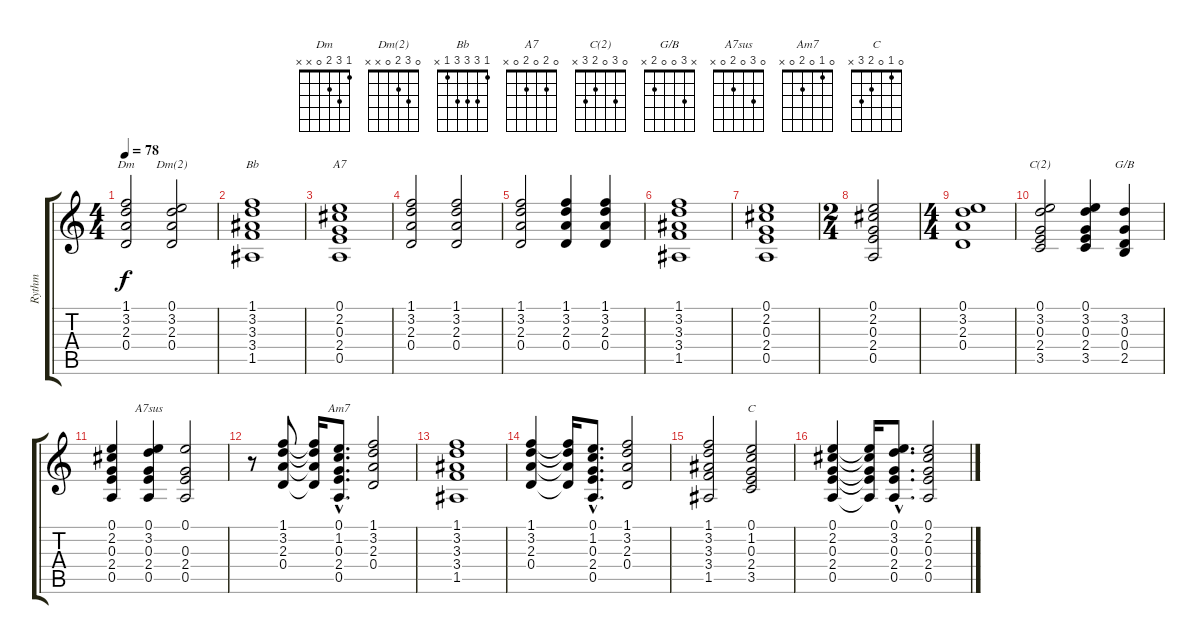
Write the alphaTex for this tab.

\track ("Rythm" "Rythm") {instrument acousticguitarnylon}
\staff {score tabs}
\tuning (E4 B3 G3 D3 A2 E2) {hide}
\chord ("Dm" 1 3 2 0 x x)
\chord ("Dm(2)" 0 3 2 0 x x)
\chord ("Bb" 1 3 3 3 1 x)
\chord ("A7" 0 2 0 2 0 x)
\chord ("C(2)" 0 3 0 2 3 x)
\chord ("G/B" x 3 0 0 2 x)
\chord ("A7sus" 0 3 0 2 0 x)
\chord ("Am7" 0 1 0 2 0 x)
\chord ("C" 0 1 0 2 3 x)
\ts (4 4)
\tempo 78
\clef g2
\ks c
(1.1 3.2 2.3 0.4).2{ch "Dm" dy f} (0.1 3.2 2.3 0.4).2{ch "Dm(2)"} |
(1.1 3.2 3.3 3.4 1.5).1{ch "Bb"} |
(0.1 2.2 0.3 2.4 0.5).1{ch "A7"} |
(1.1 3.2 2.3 0.4).2 (1.1 3.2 2.3 0.4).2 |
(1.1 3.2 2.3 0.4).2 (1.1 3.2 2.3 0.4).4 (1.1 3.2 2.3 0.4).4 |
(1.1 3.2 3.3 3.4 1.5).1 |
(0.1 2.2 0.3 2.4 0.5).1 |
\ts (2 4)
(0.1 2.2 0.3 2.4 0.5).2 |
\ts (4 4)
(0.1 3.2 2.3 0.4).1 |
(0.1 3.2 0.3 2.4 3.5).2{ch "C(2)"} (0.1 3.2 0.3 2.4 3.5).4 (3.2 0.3 0.4 2.5).4{ch "G/B"} |
(0.1 2.2 0.3 2.4 0.5).4 (0.1 3.2 0.3 2.4 0.5).4{ch "A7sus"} (0.1 0.3 2.4 0.5).2 |
r.8 (1.1 3.2 2.3 0.4).8 (1.1{t} 3.2{t} 2.3{t} 0.4{t}).16 (0.1{hac} 1.2{hac} 0.3{hac} 2.4{hac} 0.5{hac}).8{d ch "Am7"} (1.1 3.2 2.3 0.4).2 |
(1.1 3.2 3.3 3.4 1.5).1 |
(1.1 3.2 2.3 0.4).4 (1.1{t} 3.2{t} 2.3{t} 0.4{t}).16 (0.1{hac} 1.2{hac} 0.3{hac} 2.4{hac} 0.5{hac}).8{d} (1.1 3.2 2.3 0.4).2 |
(1.1 3.2 3.3 3.4 1.5).2 (0.1 1.2 0.3 2.4 3.5).2{ch "C"} |
(0.1 2.2 0.3 2.4 0.5).4 (0.1{t} 2.2{t} 0.3{t} 2.4{t} 0.5{t}).16 (0.1{hac} 3.2{hac} 0.3{hac} 2.4{hac} 0.5{hac}).8{d} (0.1 2.2 0.3 2.4 0.5).2
